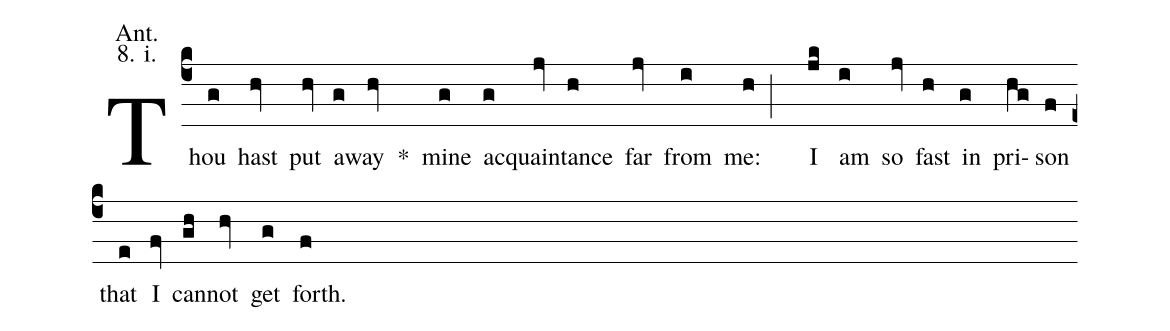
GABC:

annotation: Ant.;
annotation: 8. i.;
%%
(c4) Thou(g) hast(hv) put(hv) a(g)way(hv) <sp>*</sp>() mine(g) ac(g)quain(jv)tance(h) far(jv) from(i) me:(h;) I(jk) am(i) so(jv) fast(h) in(g) pri(hg)son(f) that(e) I(fv) can(gh)not(hv) get(g) forth.(f)
